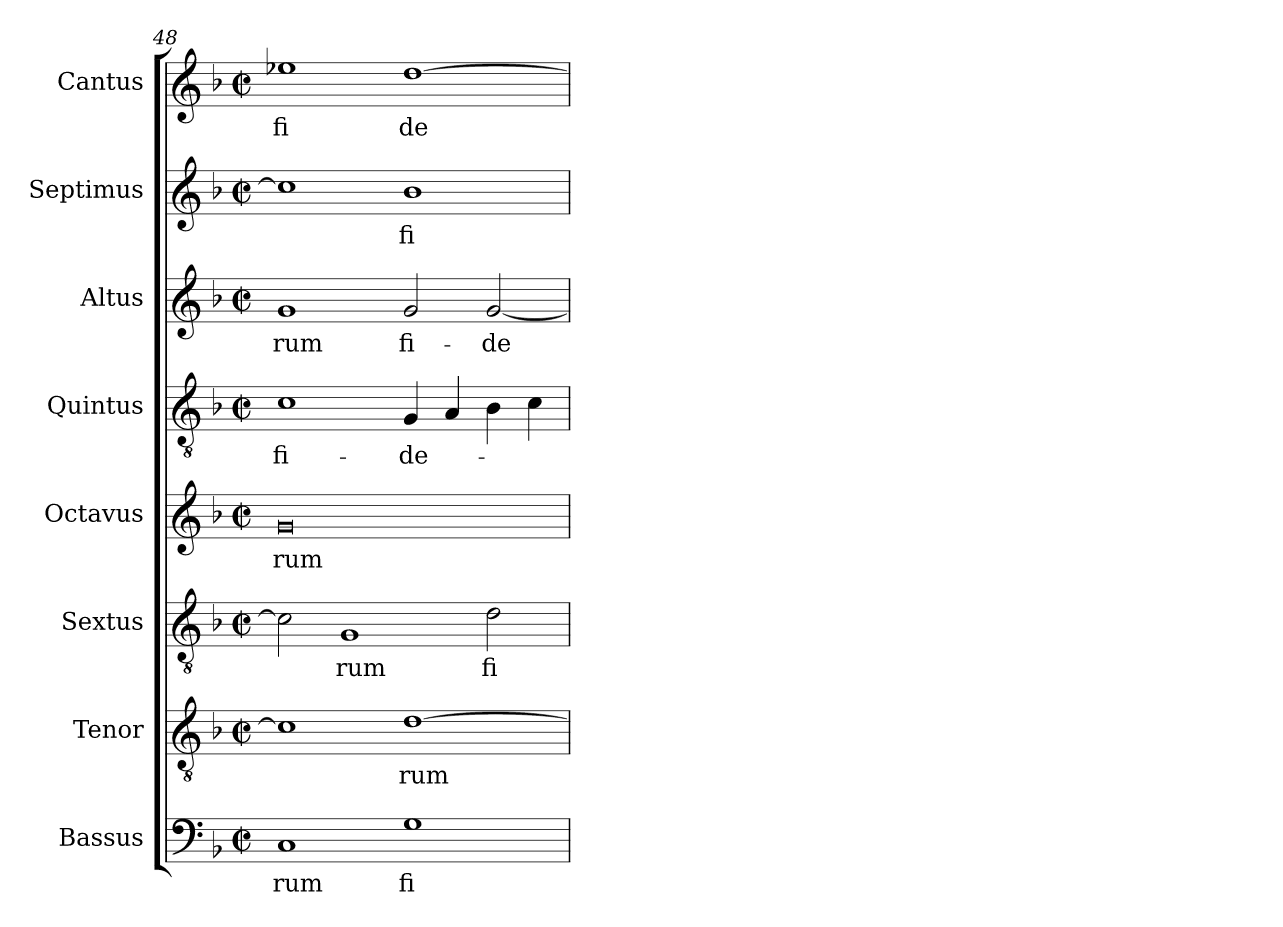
**kern	**text	**kern	**text	**kern	**text	**kern	**text	**kern	**text	**kern	**text	**kern	**text	**kern	**text
*part8	*part8	*part7	*part7	*part6	*part6	*part5	*part5	*part4	*part4	*part3	*part3	*part2	*part2	*part1	*part1
*staff8	*staff8	*staff7	*staff7	*staff6	*staff6	*staff5	*staff5	*staff4	*staff4	*staff3	*staff3	*staff2	*staff2	*staff1	*staff1
*I"Bassus	*	*I"Tenor	*	*I"Sextus	*	*I"Octavus	*	*I"Quintus	*	*I"Altus	*	*I"Septimus	*	*I"Cantus	*
*clefF4	*	*clefGv2	*	*clefGv2	*	*clefG2	*	*clefGv2	*	*clefG2	*	*clefG2	*	*clefG2	*
*k[b-]	*	*k[b-]	*	*k[b-]	*	*k[b-]	*	*k[b-]	*	*k[b-]	*	*k[b-]	*	*k[b-]	*
*F:	*	*F:	*	*F:	*	*F:	*	*F:	*	*F:	*	*F:	*	*F:	*
*M2/2	*	*M2/2	*	*M2/2	*	*M2/2	*	*M2/2	*	*M2/2	*	*M2/2	*	*M2/2	*
*met(c|)	*	*met(c|)	*	*met(c|)	*	*met(c|)	*	*met(c|)	*	*met(c|)	*	*met(c|)	*	*met(c|)	*
=48	=48	=48	=48	=48	=48	=48	=48	=48	=48	=48	=48	=48	=48	=48	=48
!	!LO:LY:b:cj	!	!	!	!	!	!LO:LY:b:cj	!	!LO:LY:b:cj	!	!LO:LY:b:cj	!	!	!	!LO:LY:b:cj
1C	-rum	1c]	.	2c\]	.	0g	rum	1c	fi-	1g	-rum	1cc]	.	1ee-X	fi
!	!	!	!	!	!LO:LY:b:cj	!	!	!	!	!	!	!	!	!	!
.	.	.	.	1G	-rum	.	.	.	.	.	.	.	.	.	.
!	!LO:LY:b:cj	!	!LO:LY:b	!	!	!	!	!	!LO:LY:b:cj	!	!LO:LY:b:cj	!	!LO:LY:b:cj	!	!LO:LY:b:cj
1G	fi-	[>1d	rum	.	.	.	.	4G/	-de-	2g/	fi-	1b-	fi-	[>1dd	de
.	.	.	.	.	.	.	.	4A/	.	.	.	.	.	.	.
!	!	!	!	!	!LO:LY:b:cj	!	!	!	!	!	!LO:LY:b:cj	!	!	!	!
.	.	.	.	2d\	fi-	.	.	4B-\	.	[<2g/	-de-	.	.	.	.
.	.	.	.	.	.	.	.	4c\	.	.	.	.	.	.	.
=	=	=	=	=	=	=	=	=	=	=	=	=	=	=	=
*-	*-	*-	*-	*-	*-	*-	*-	*-	*-	*-	*-	*-	*-	*-	*-
